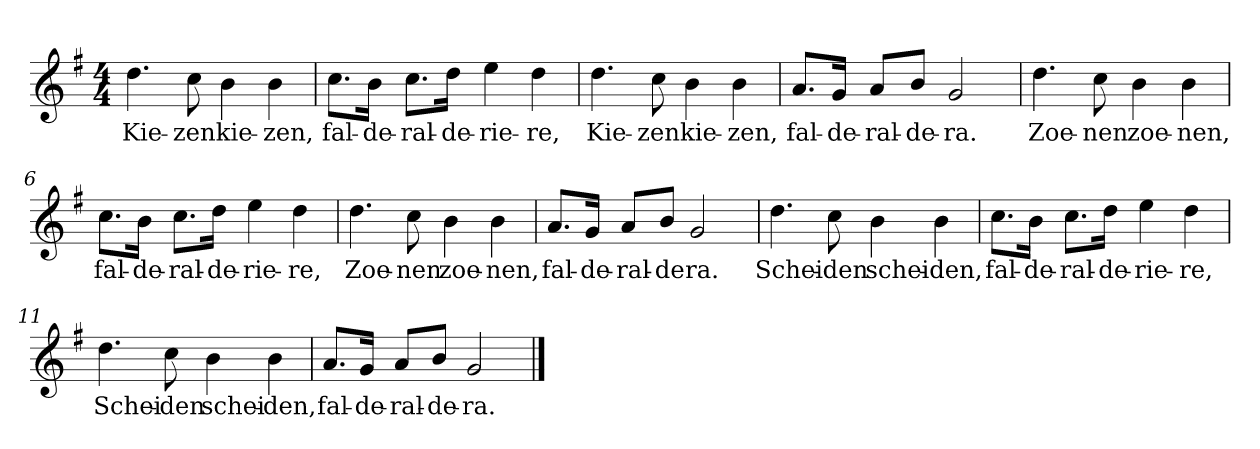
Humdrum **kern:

**kern	**text
*part1	*part1
*staff1	*staff1
*clefG2	*
*k[f#]	*
*G:	*
*M4/4	*
*MM120	*
=1	=1
4.dd	Kie-
8cc	-zen
4b	kie-
4b	-zen,
=2	=2
8.cc\L	fal-
16b\Jk	-de-
8.cc\L	-ral-
16dd\Jk	-de-
4ee	-rie-
4dd	-re,
=3	=3
4.dd	Kie-
8cc	-zen
4b	kie-
4b	-zen,
=4	=4
8.a/L	fal-
16g/Jk	-de-
8a/L	-ral-
8b/J	-de-
2g	-ra.
=5	=5
4.dd	Zoe-
8cc	-nen
4b	zoe-
4b	-nen,
=6	=6
8.cc\L	fal-
16b\Jk	-de-
8.cc\L	-ral-
16dd\Jk	-de-
4ee	-rie-
4dd	-re,
=7	=7
4.dd	Zoe-
8cc	-nen
4b	zoe-
4b	-nen,
=8	=8
8.a/L	fal-
16g/Jk	-de-
8a/L	-ral-
8b/J	-de
2g	ra.
=9	=9
4.dd	Schei-
8cc	-den
4b	schei-
4b	-den,
=10	=10
8.cc\L	fal-
16b\Jk	-de-
8.cc\L	-ral-
16dd\Jk	-de-
4ee	-rie-
4dd	-re,
=11	=11
4.dd	Schei-
8cc	-den
4b	schei-
4b	-den,
=12	=12
8.a/L	fal-
16g/Jk	-de-
8a/L	-ral-
8b/J	-de-
2g	-ra.
==	==
*-	*-
